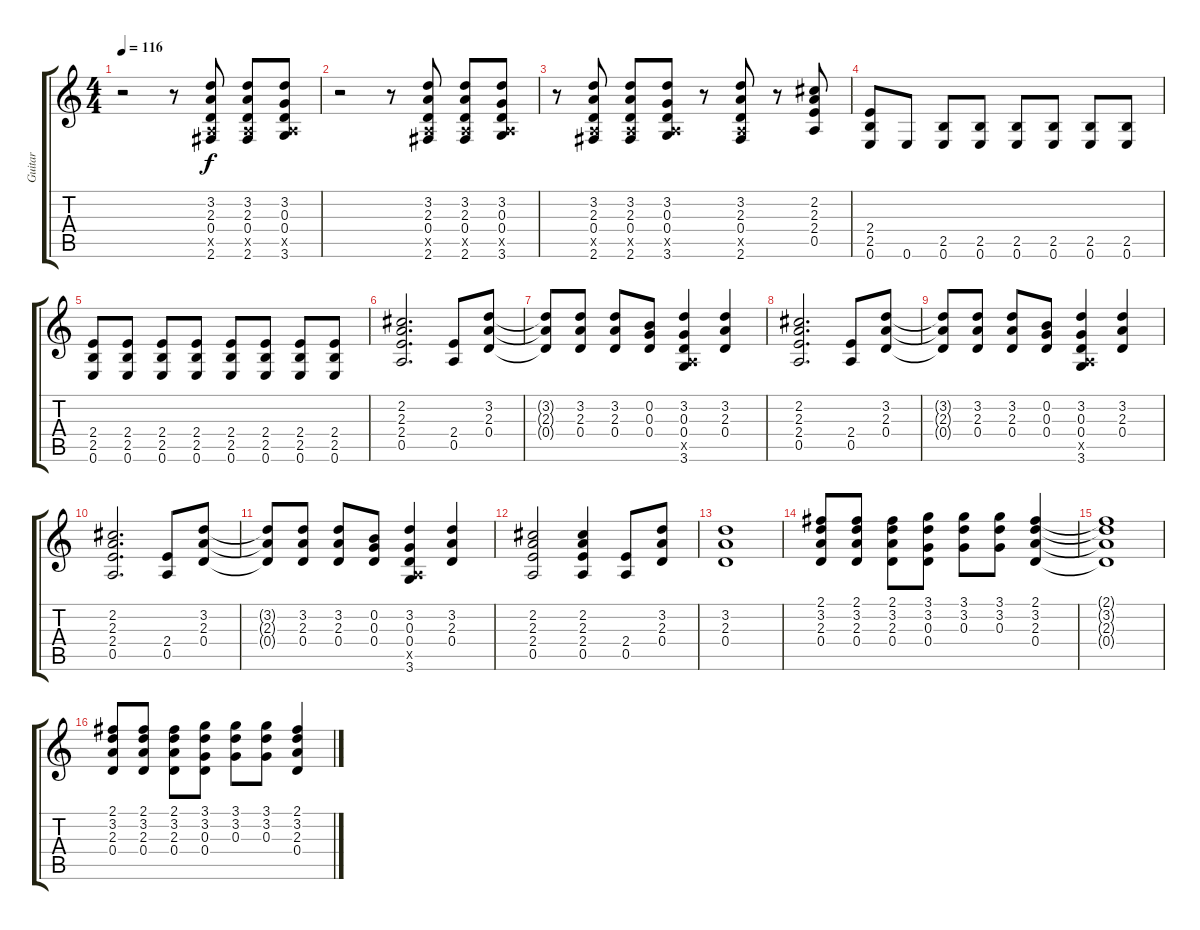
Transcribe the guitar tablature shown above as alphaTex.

\track ("Guitar" "Guitar") {instrument overdrivenguitar}
\staff {score tabs}
\tuning (E4 B3 G3 D3 A2 E2) {hide}
\ts (4 4)
\tempo 116
\clef g2
\ks c
r.2{dy f} r.8 (3.2 2.3 0.4 0.5{x} 2.6).8 (3.2 2.3 0.4 0.5{x} 2.6).8 (3.2 0.3 0.4 0.5{x} 3.6).8 |
r.2 r.8 (3.2 2.3 0.4 0.5{x} 2.6).8 (3.2 2.3 0.4 0.5{x} 2.6).8 (3.2 0.3 0.4 0.5{x} 3.6).8 |
r.8 (3.2 2.3 0.4 0.5{x} 2.6).8 (3.2 2.3 0.4 0.5{x} 2.6).8 (3.2 0.3 0.4 0.5{x} 3.6).8 r.8 (3.2 2.3 0.4 0.5{x} 2.6).8 r.8 (2.2 2.3 2.4 0.5).8 |
(2.4 2.5 0.6).8 0.6.8 (2.5 0.6).8 (2.5 0.6).8 (2.5 0.6).8 (2.5 0.6).8 (2.5 0.6).8 (2.5 0.6).8 |
(2.4 2.5 0.6).8 (2.4 2.5 0.6).8 (2.4 2.5 0.6).8 (2.4 2.5 0.6).8 (2.4 2.5 0.6).8 (2.4 2.5 0.6).8 (2.4 2.5 0.6).8 (2.4 2.5 0.6).8 |
(2.2 2.3 2.4 0.5).2{d} (2.4 0.5).8 (3.2 2.3 0.4).8 |
(3.2{t} 2.3{t} 0.4{t}).8 (3.2 2.3 0.4).8 (3.2 2.3 0.4).8 (0.2 0.3 0.4).8 (3.2 0.3 0.4 0.5{x} 3.6).4 (3.2 2.3 0.4).4 |
(2.2 2.3 2.4 0.5).2{d} (2.4 0.5).8 (3.2 2.3 0.4).8 |
(3.2{t} 2.3{t} 0.4{t}).8 (3.2 2.3 0.4).8 (3.2 2.3 0.4).8 (0.2 0.3 0.4).8 (3.2 0.3 0.4 0.5{x} 3.6).4 (3.2 2.3 0.4).4 |
(2.2 2.3 2.4 0.5).2{d} (2.4 0.5).8 (3.2 2.3 0.4).8 |
(3.2{t} 2.3{t} 0.4{t}).8 (3.2 2.3 0.4).8 (3.2 2.3 0.4).8 (0.2 0.3 0.4).8 (3.2 0.3 0.4 0.5{x} 3.6).4 (3.2 2.3 0.4).4 |
(2.2 2.3 2.4 0.5).2 (2.2 2.3 2.4 0.5).4 (2.4 0.5).8 (3.2 2.3 0.4).8 |
(3.2 2.3 0.4).1 |
(2.1 3.2 2.3 0.4).8 (2.1 3.2 2.3 0.4).8 (2.1 3.2 2.3 0.4).8 (3.1 3.2 0.3 0.4).8 (3.1 3.2 0.3).8 (3.1 3.2 0.3).8 (2.1 3.2 2.3 0.4).4 |
(2.1{t} 3.2{t} 2.3{t} 0.4{t}).1 |
(2.1 3.2 2.3 0.4).8 (2.1 3.2 2.3 0.4).8 (2.1 3.2 2.3 0.4).8 (3.1 3.2 0.3 0.4).8 (3.1 3.2 0.3).8 (3.1 3.2 0.3).8 (2.1 3.2 2.3 0.4).4
